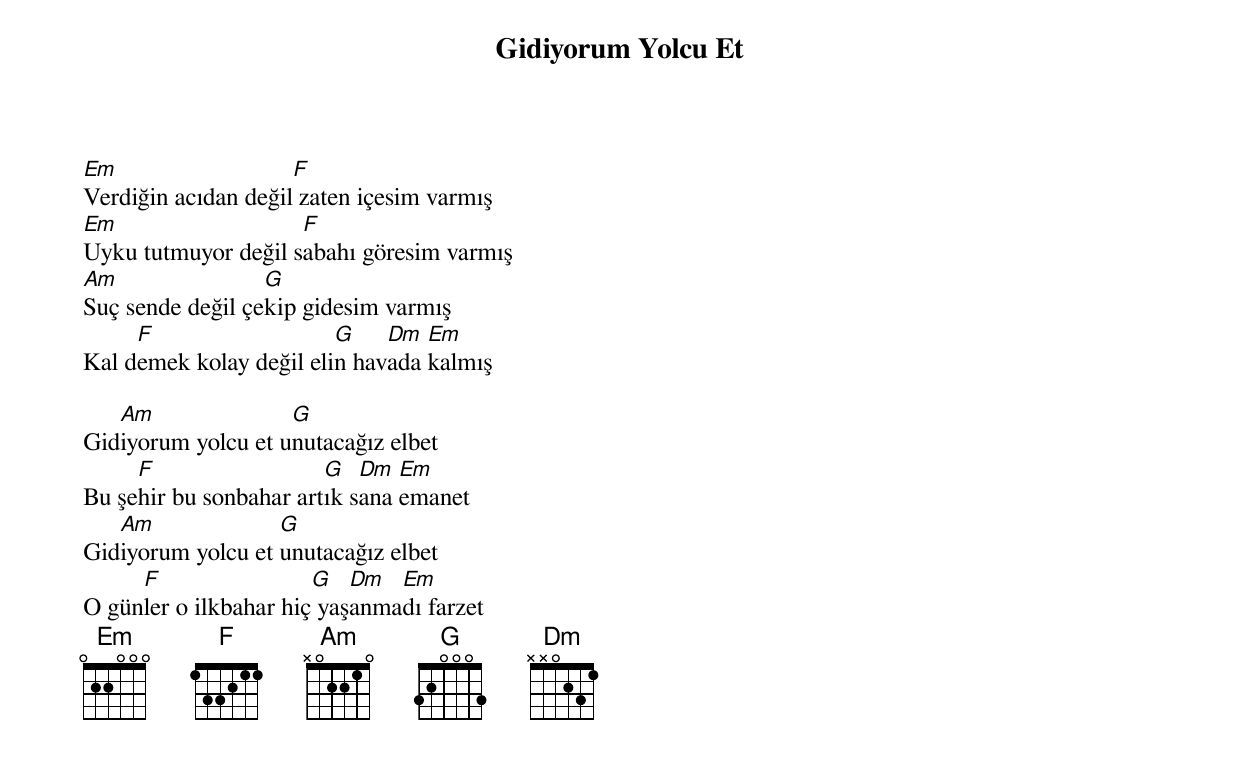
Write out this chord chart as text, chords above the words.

{title: Gidiyorum Yolcu Et}
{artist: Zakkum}

Em                   F
Verdiğin acıdan değil zaten içesim varmış
Em                   F
Uyku tutmuyor değil sabahı göresim varmış
Am                G
Suç sende değil çekip gidesim varmış
     F                   G    Dm  Em
Kal demek kolay değil elin havada kalmış

   Am               G
Gidiyorum yolcu et unutacağız elbet
     F                  G   Dm  Em
Bu şehir bu sonbahar artık sana emanet
   Am              G
Gidiyorum yolcu et unutacağız elbet
     F                 G   Dm  Em
O günler o ilkbahar hiç yaşanmadı farzet
